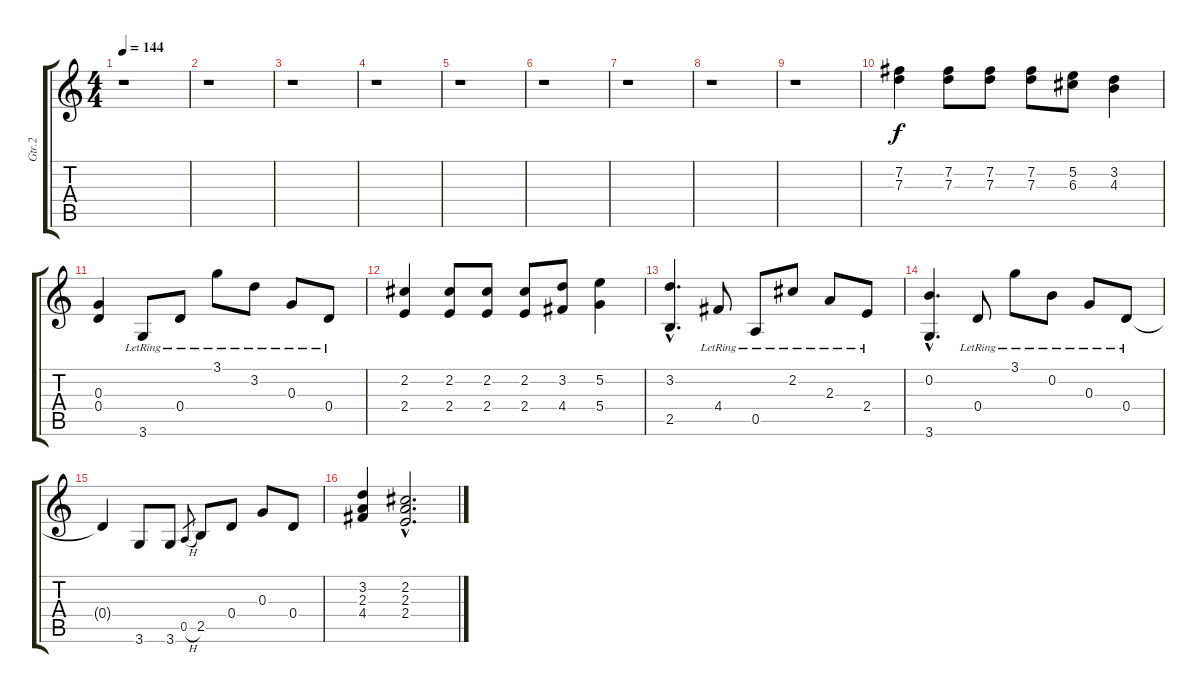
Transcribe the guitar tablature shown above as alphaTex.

\track ("Gtr.2" "Gtr.2") {instrument acousticguitarsteel}
\staff {score tabs}
\tuning (E4 B3 G3 D3 A2 E2) {hide}
\ts (4 4)
\tempo 144
\clef g2
\ks c
r.1{dy f instrument acousticguitarsteel} |
r.1 |
r.1 |
r.1 |
r.1 |
r.1 |
r.1 |
r.1 |
r.1 |
(7.2 7.3).4 (7.2 7.3).8 (7.2 7.3).8 (7.2 7.3).8 (5.2 6.3).8 (3.2 4.3).4 |
(0.3 0.4).4 3.6{lr}.8 0.4{lr}.8 3.1{lr}.8 3.2{lr}.8 0.3{lr}.8 0.4{lr}.8 |
(2.2 2.4).4 (2.2 2.4).8 (2.2 2.4).8 (2.2 2.4).8 (3.2 4.4).8 (5.2 5.4).4 |
(3.2{hac} 2.5{hac}).4{d} 4.4{lr}.8 0.5{lr}.8 2.2{lr}.8 2.3{lr}.8 2.4{lr}.8 |
(0.2{hac} 3.6{hac}).4{d} 0.4{lr}.8 3.1{lr}.8 0.2{lr}.8 0.3{lr}.8 0.4{lr}.8 |
0.4{t}.4 3.6.8 3.6.8 0.5{h}.8{gr} 2.5.8 0.4.8 0.3.8 0.4.8 |
(3.2 2.3 4.4).4 (2.2{hac} 2.3{hac} 2.4{hac}).2{d}
